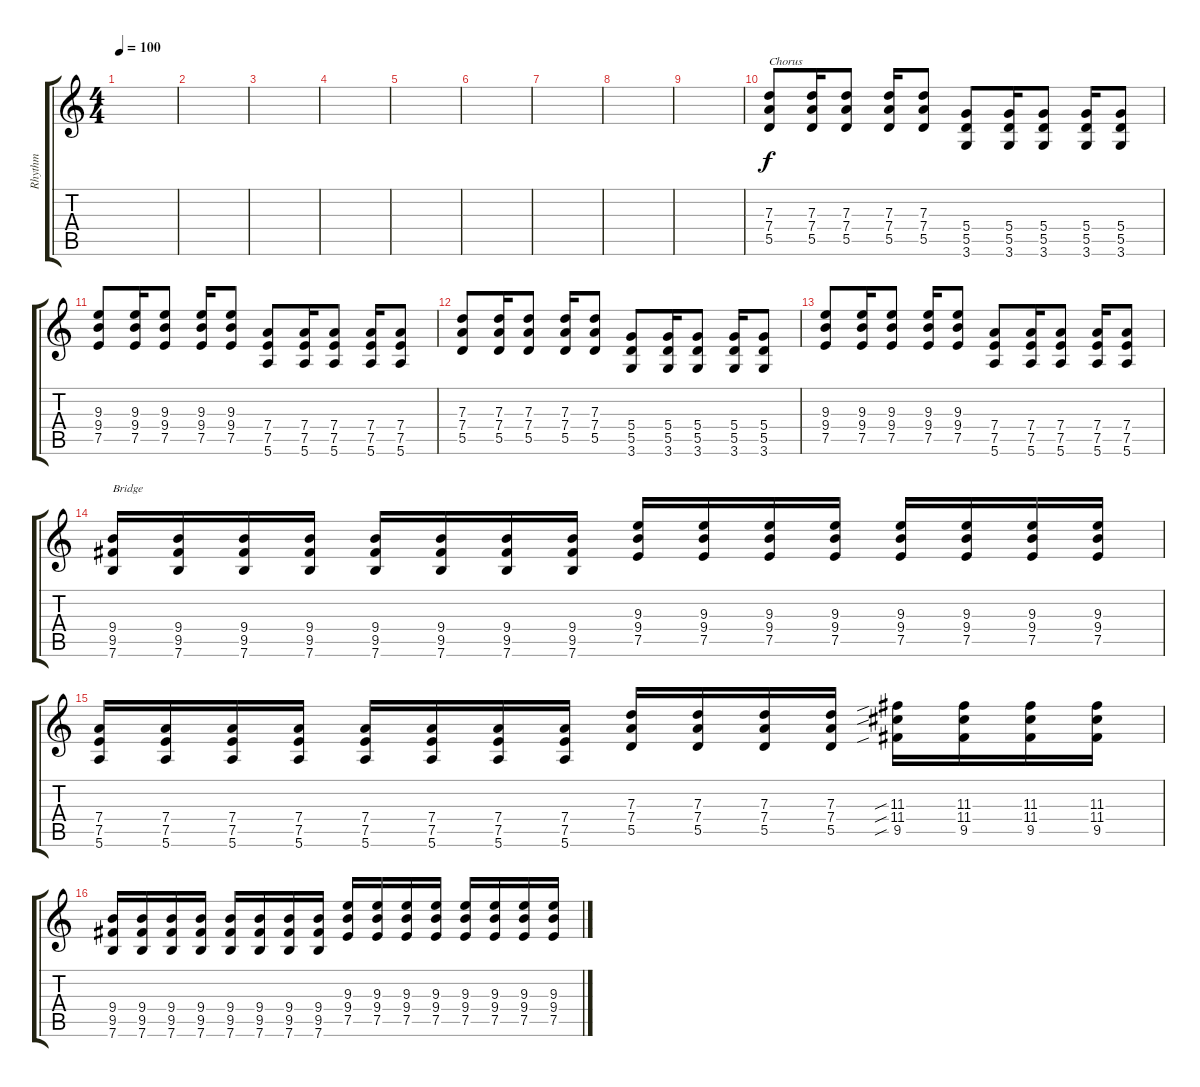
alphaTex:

\track ("Rhythm" "Rhythm") {instrument distortionguitar}
\staff {score tabs}
\tuning (E4 B3 G3 D3 A2 E2) {hide}
\ts (4 4)
\tempo 100
\clef g2
\ks c
|
|
|
|
|
|
|
|
|
(7.3 7.4 5.5).8{txt "Chorus"} (7.3 7.4 5.5).16 (7.3 7.4 5.5).8 (7.3 7.4 5.5).16 (7.3 7.4 5.5).8 (5.4 5.5 3.6).8 (5.4 5.5 3.6).16 (5.4 5.5 3.6).8 (5.4 5.5 3.6).16 (5.4 5.5 3.6).8 |
(9.3 9.4 7.5).8 (9.3 9.4 7.5).16 (9.3 9.4 7.5).8 (9.3 9.4 7.5).16 (9.3 9.4 7.5).8 (7.4 7.5 5.6).8 (7.4 7.5 5.6).16 (7.4 7.5 5.6).8 (7.4 7.5 5.6).16 (7.4 7.5 5.6).8 |
(7.3 7.4 5.5).8 (7.3 7.4 5.5).16 (7.3 7.4 5.5).8 (7.3 7.4 5.5).16 (7.3 7.4 5.5).8 (5.4 5.5 3.6).8 (5.4 5.5 3.6).16 (5.4 5.5 3.6).8 (5.4 5.5 3.6).16 (5.4 5.5 3.6).8 |
(9.3 9.4 7.5).8 (9.3 9.4 7.5).16 (9.3 9.4 7.5).8 (9.3 9.4 7.5).16 (9.3 9.4 7.5).8 (7.4 7.5 5.6).8 (7.4 7.5 5.6).16 (7.4 7.5 5.6).8 (7.4 7.5 5.6).16 (7.4 7.5 5.6).8 |
(9.4 9.5 7.6).16{txt "Bridge"} (9.4 9.5 7.6).16 (9.4 9.5 7.6).16 (9.4 9.5 7.6).16 (9.4 9.5 7.6).16 (9.4 9.5 7.6).16 (9.4 9.5 7.6).16 (9.4 9.5 7.6).16 (9.3 9.4 7.5).16 (9.3 9.4 7.5).16 (9.3 9.4 7.5).16 (9.3 9.4 7.5).16 (9.3 9.4 7.5).16 (9.3 9.4 7.5).16 (9.3 9.4 7.5).16 (9.3 9.4 7.5).16 |
(7.4 7.5 5.6).16 (7.4 7.5 5.6).16 (7.4 7.5 5.6).16 (7.4 7.5 5.6).16 (7.4 7.5 5.6).16 (7.4 7.5 5.6).16 (7.4 7.5 5.6).16 (7.4 7.5 5.6).16 (7.3 7.4 5.5).16 (7.3 7.4 5.5).16 (7.3 7.4 5.5).16 (7.3 7.4 5.5).16 (11.3{sib} 11.4{sib} 9.5{sib}).16 (11.3 11.4 9.5).16 (11.3 11.4 9.5).16 (11.3 11.4 9.5).16 |
(9.4 9.5 7.6).16 (9.4 9.5 7.6).16 (9.4 9.5 7.6).16 (9.4 9.5 7.6).16 (9.4 9.5 7.6).16 (9.4 9.5 7.6).16 (9.4 9.5 7.6).16 (9.4 9.5 7.6).16 (9.3 9.4 7.5).16 (9.3 9.4 7.5).16 (9.3 9.4 7.5).16 (9.3 9.4 7.5).16 (9.3 9.4 7.5).16 (9.3 9.4 7.5).16 (9.3 9.4 7.5).16 (9.3 9.4 7.5).16
